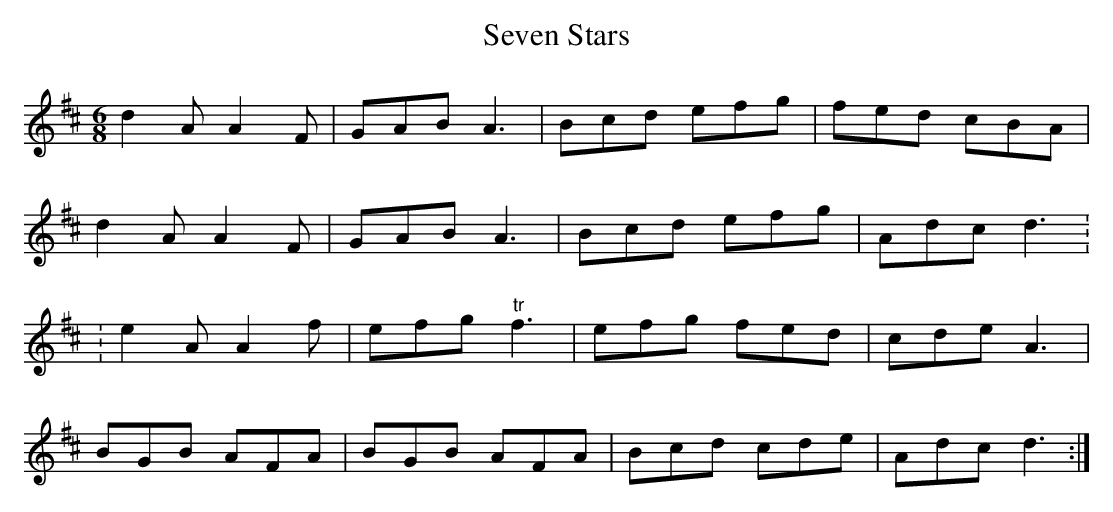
X:1
T:Seven Stars
M:6/8
K:D major
d2A A2F| GAB A3| Bcd efg| fed cBA|
d2A A2F|GAB A3|Bcd efg| Adc d3:
:e2A A2f| efg "tr"f3| efg fed| cde A3|
 BGB AFA| BGB AFA| Bcd cde| Adc d3:|
